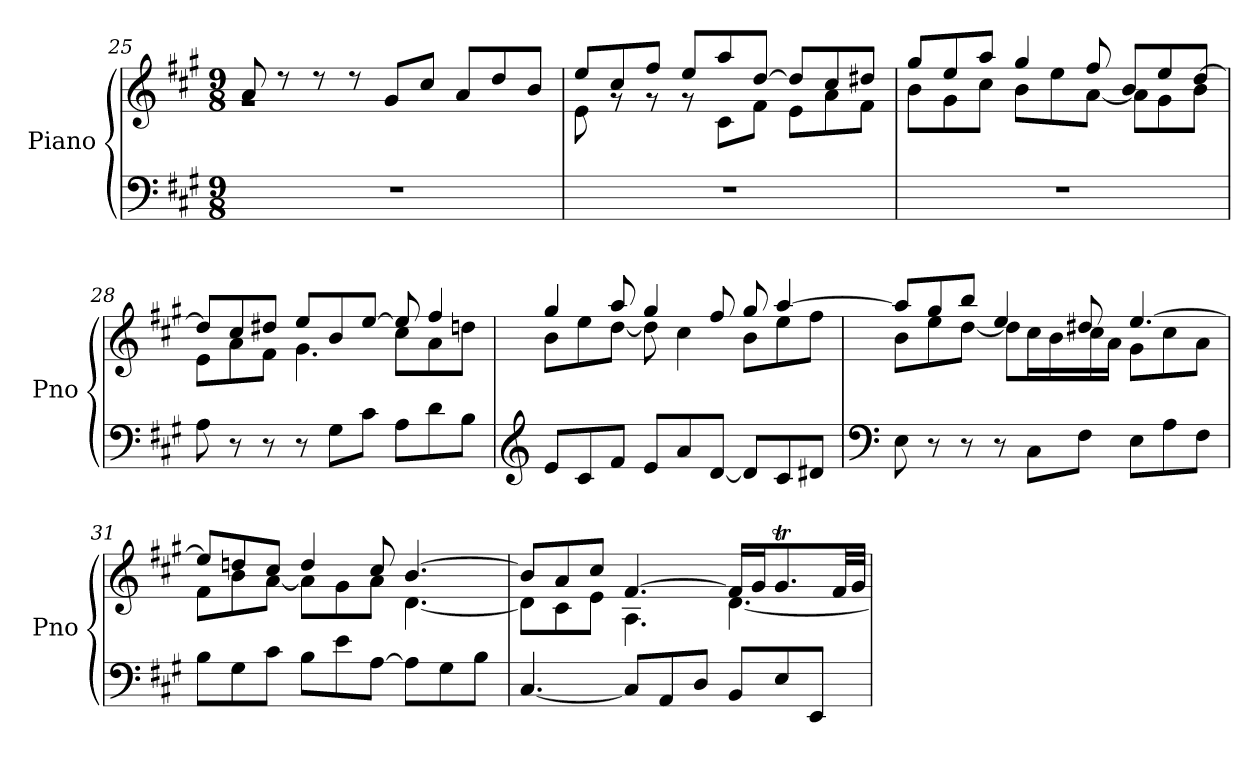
**kern	**kern
*part1	*part1
*staff2	*staff1
*I"Piano	*
*I'Pno	*
!!LO:PB:g=z
*clefF4	*clefG2
*k[f#c#g#]	*k[f#c#g#]
*M9/8	*M9/8
=25	=25
*	*^
8%9r	8a/	1rg
.	8r	.
.	8r	.
.	8r	.
.	8g#/L	.
.	8cc#/J	.
.	8a/L	.
.	8dd/	.
.	8b/J	8ryy
=26	=26	=26
8%9r	8ee/L	8e\
.	8cc#/	8rg
.	8ff#/J	8rg
.	8ee/L	8rg
.	8aa/	8c#\L
.	[8dd/J	8f#\J
.	8dd/L]	8e\L
.	8cc#/	8a\
.	8dd#X/J	8f#\J
=27	=27	=27
8%9r	8gg#/L	8b\L
.	8ee/	8g#\
.	8aa/J	8cc#\J
.	4gg#/	8b\L
.	.	8ee\
.	8ff#/	[8a\J
.	8b/L	8a\L]
.	8ee/	8g#\
.	[8dd/J	8b\J
=28	=28	=28
8A\	8dd/L]	8e\L
8r	8cc#/	8a\
8r	8dd#X/J	8f#\J
8r	8ee/L	4.g#\
8G#\L	8b/	.
8c#\J	[8ee/J	.
8A\L	8ee/]	8cc#\L
8d\	4ff#/	8a\
8B\J	.	8ddn\J
!!LO:LB:g=z	!!
=29	=29	=29
*clefG2	*	*
8e/L	4gg#/	8b\L
8c#/	.	8ee\
8f#/J	8aa/	[8dd\J
8e/L	4gg#/	8dd\]
8a/	.	4cc#\
[8d/J	8ff#/	.
8d/L]	8gg#/	8b\L
8c#/	[4aa/	8ee\
8d#X/J	.	8ff#\J
=30	=30	=30
*clefF4	*	*
8E\	8aa/L]	8b\L
8r	8gg#/	8ee\
8r	8bb/J	[8dd\J
8r	4ee/	8dd\L]
8C#\L	.	16cc#\L
.	.	16b\
8F#\J	8dd#X/	16cc#\
.	.	16a\JJ
8E\L	[4.ee/	8g#\L
8A\	.	8cc#\
8F#\J	.	8a\J
=31	=31	=31
8B\L	8ee/L]	8f#\L
8G#\	8ddn/	8b\
8c#\J	8cc#/J	[8a\J
8B\L	4dd/	8a\L]
8e\	.	8g#\
[8A\J	8cc#/	8a\J
8A\L]	[4.b/	[4.d\
8G#\	.	.
8B\J	.	.
!!LO:LB:g=z	!!
=32	=32	=32
[4.C#/	8b/L]	8d\L]
.	8a/	8c#\
.	8cc#/J	8e\J
8C#/L]	[4.f#/	4.A\
8AA/	.	.
8D/J	.	.
8BB/L	16f#/LL]	[4.d\
.	16g#/J	.
8E/	8.g#t/	.
8EE/J	.	.
.	32f#/LL	.
.	32g#/JJJ	.
*	*v	*v
=	=
*-	*-
